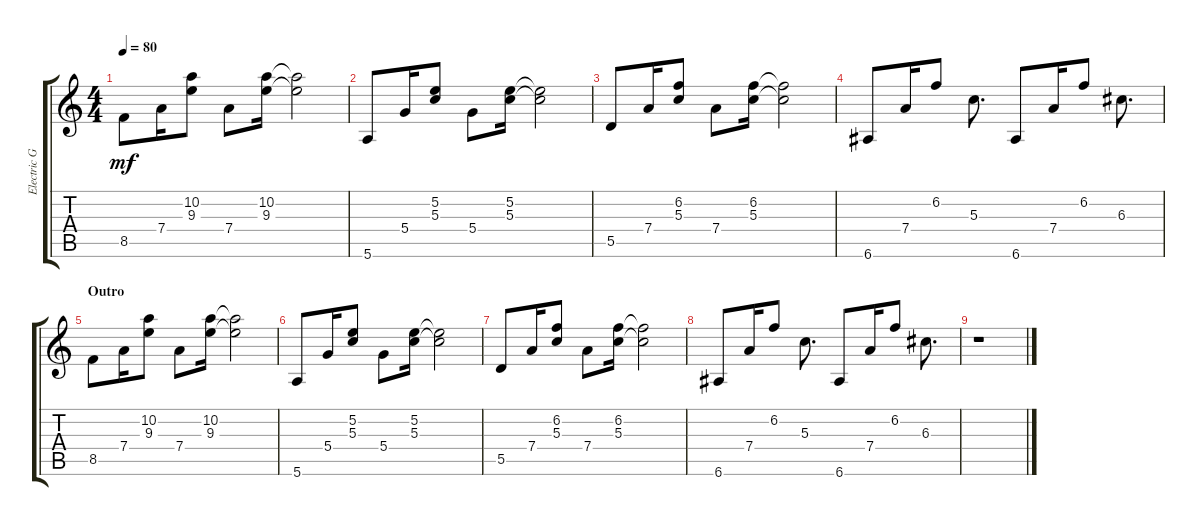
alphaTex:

\track ("Electric Guitar" "Electric G") {instrument electricguitarclean}
\staff {score tabs}
\tuning (E4 B3 G3 D3 A2 E2) {hide}
\ts (4 4)
\tempo 80
\clef g2
\ks c
8.5.8{dy mf} 7.4.16 (10.2 9.3).8 7.4.8 (10.2 9.3).16 (10.2{t} 9.3{t}).2 |
5.6.8 5.4.16 (5.2 5.3).8 5.4.8 (5.2 5.3).16 (5.2{t} 5.3{t}).2 |
5.5.8 7.4.16 (6.2 5.3).8 7.4.8 (6.2 5.3).16 (6.2{t} 5.3{t}).2 |
6.6.8 7.4.16 6.2.8 5.3.8{d} 6.6.8 7.4.16 6.2.8 6.3.8{d} |
\section ("" "Outro")
8.5.8 7.4.16 (10.2 9.3).8 7.4.8 (10.2 9.3).16 (10.2{t} 9.3{t}).2 |
5.6.8 5.4.16 (5.2 5.3).8 5.4.8 (5.2 5.3).16 (5.2{t} 5.3{t}).2 |
5.5.8 7.4.16 (6.2 5.3).8 7.4.8 (6.2 5.3).16 (6.2{t} 5.3{t}).2 |
6.6.8 7.4.16 6.2.8 5.3.8{d} 6.6.8 7.4.16 6.2.8 6.3.8{d} |
r.1
